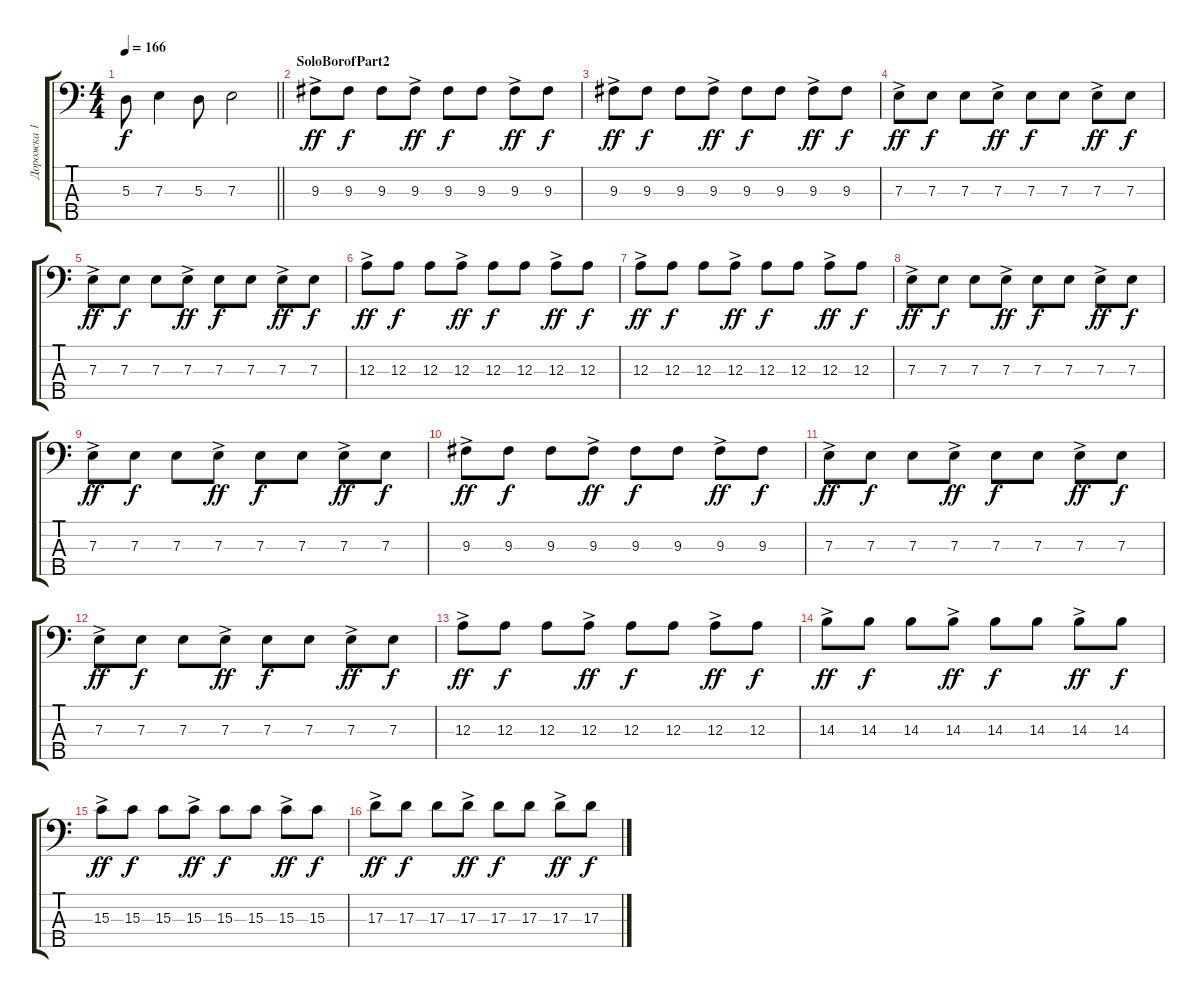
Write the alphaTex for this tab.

\track ("Дорожка 1" "Дорожка 1") {instrument electricbassfinger}
\staff {score tabs}
\tuning (G2 D2 A1 E1 B0) {hide}
\ts (4 4)
\tempo 166
\clef f4
\barLineRight lightlight
\ks aminor
5.3.8{dy f} 7.3.4 5.3.8 7.3.2 |
\section ("" "SoloBorofPart2")
9.3{ac}.8{dy ff} 9.3.8{dy f} 9.3.8 9.3{ac}.8{dy ff} 9.3.8{dy f} 9.3.8 9.3{ac}.8{dy ff} 9.3.8{dy f} |
9.3{ac}.8{dy ff} 9.3.8{dy f} 9.3.8 9.3{ac}.8{dy ff} 9.3.8{dy f} 9.3.8 9.3{ac}.8{dy ff} 9.3.8{dy f} |
7.3{ac}.8{dy ff} 7.3.8{dy f} 7.3.8 7.3{ac}.8{dy ff} 7.3.8{dy f} 7.3.8 7.3{ac}.8{dy ff} 7.3.8{dy f} |
7.3{ac}.8{dy ff} 7.3.8{dy f} 7.3.8 7.3{ac}.8{dy ff} 7.3.8{dy f} 7.3.8 7.3{ac}.8{dy ff} 7.3.8{dy f} |
12.3{ac}.8{dy ff} 12.3.8{dy f} 12.3.8 12.3{ac}.8{dy ff} 12.3.8{dy f} 12.3.8 12.3{ac}.8{dy ff} 12.3.8{dy f} |
12.3{ac}.8{dy ff} 12.3.8{dy f} 12.3.8 12.3{ac}.8{dy ff} 12.3.8{dy f} 12.3.8 12.3{ac}.8{dy ff} 12.3.8{dy f} |
7.3{ac}.8{dy ff} 7.3.8{dy f} 7.3.8 7.3{ac}.8{dy ff} 7.3.8{dy f} 7.3.8 7.3{ac}.8{dy ff} 7.3.8{dy f} |
7.3{ac}.8{dy ff} 7.3.8{dy f} 7.3.8 7.3{ac}.8{dy ff} 7.3.8{dy f} 7.3.8 7.3{ac}.8{dy ff} 7.3.8{dy f} |
9.3{ac}.8{dy ff} 9.3.8{dy f} 9.3.8 9.3{ac}.8{dy ff} 9.3.8{dy f} 9.3.8 9.3{ac}.8{dy ff} 9.3.8{dy f} |
7.3{ac}.8{dy ff} 7.3.8{dy f} 7.3.8 7.3{ac}.8{dy ff} 7.3.8{dy f} 7.3.8 7.3{ac}.8{dy ff} 7.3.8{dy f} |
7.3{ac}.8{dy ff} 7.3.8{dy f} 7.3.8 7.3{ac}.8{dy ff} 7.3.8{dy f} 7.3.8 7.3{ac}.8{dy ff} 7.3.8{dy f} |
12.3{ac}.8{dy ff} 12.3.8{dy f} 12.3.8 12.3{ac}.8{dy ff} 12.3.8{dy f} 12.3.8 12.3{ac}.8{dy ff} 12.3.8{dy f} |
14.3{ac}.8{dy ff} 14.3.8{dy f} 14.3.8 14.3{ac}.8{dy ff} 14.3.8{dy f} 14.3.8 14.3{ac}.8{dy ff} 14.3.8{dy f} |
15.3{ac}.8{dy ff} 15.3.8{dy f} 15.3.8 15.3{ac}.8{dy ff} 15.3.8{dy f} 15.3.8 15.3{ac}.8{dy ff} 15.3.8{dy f} |
17.3{ac}.8{dy ff} 17.3.8{dy f} 17.3.8 17.3{ac}.8{dy ff} 17.3.8{dy f} 17.3.8 17.3{ac}.8{dy ff} 17.3.8{dy f}
